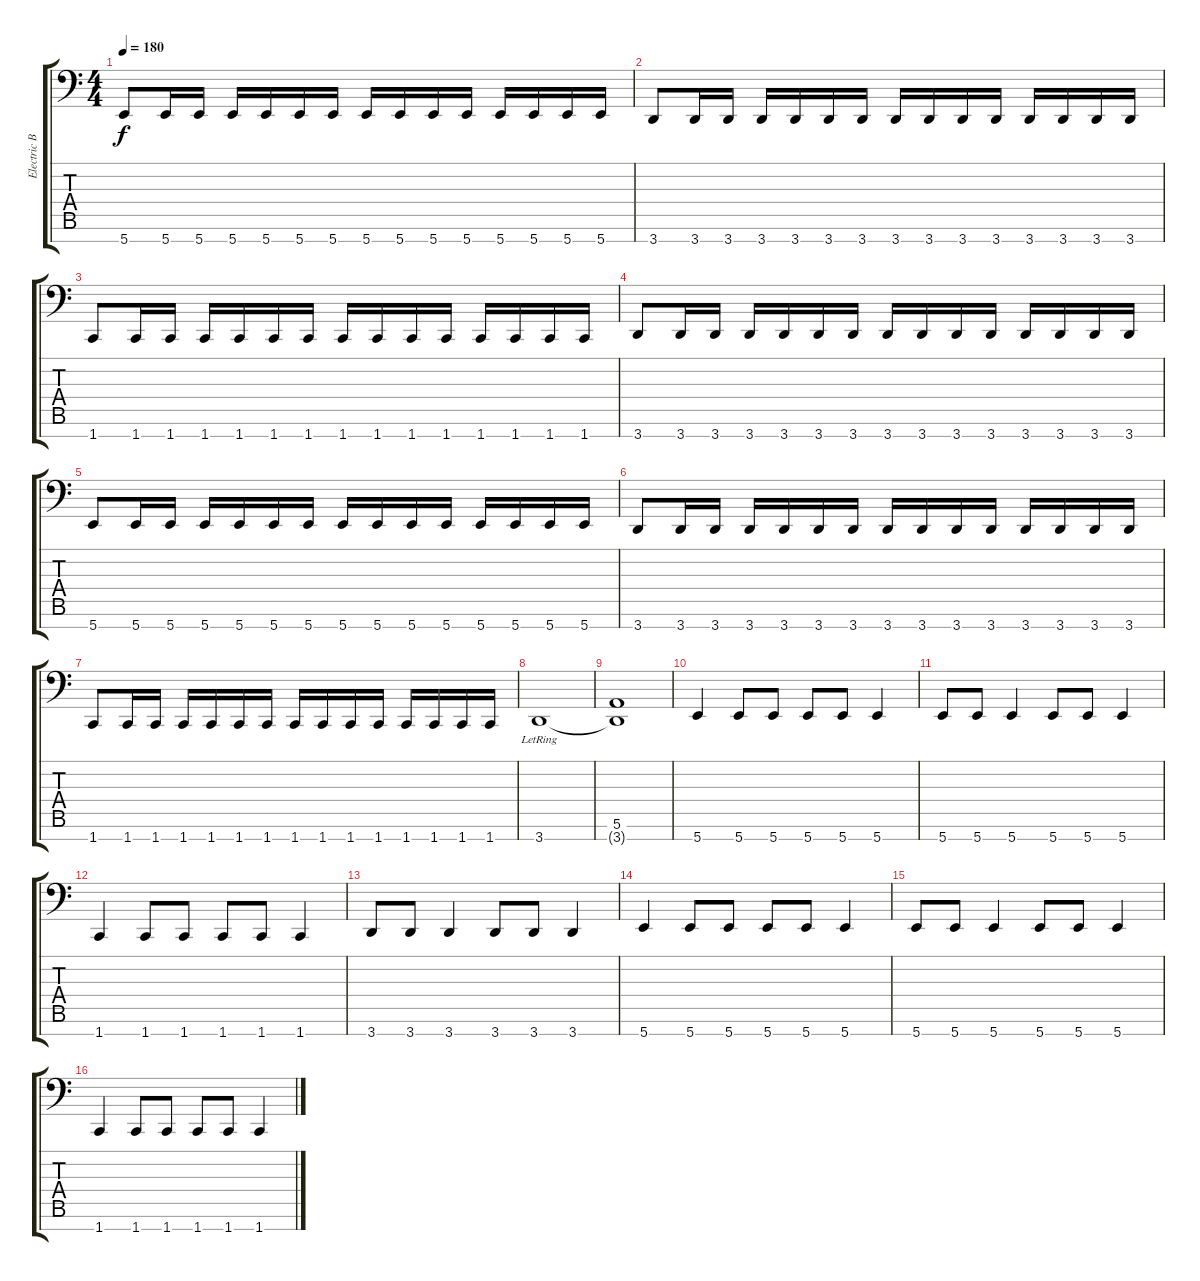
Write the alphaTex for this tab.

\track ("Electric Bass" "Electric B") {instrument electricbasspick}
\staff {score tabs}
\tuning (E3 B2 G2 D2 A1 E1 B0) {hide}
\ts (4 4)
\tempo 180
\clef f4
\ks c
5.7.8{dy f} 5.7.16 5.7.16 5.7.16 5.7.16 5.7.16 5.7.16 5.7.16 5.7.16 5.7.16 5.7.16 5.7.16 5.7.16 5.7.16 5.7.16 |
3.7.8 3.7.16 3.7.16 3.7.16 3.7.16 3.7.16 3.7.16 3.7.16 3.7.16 3.7.16 3.7.16 3.7.16 3.7.16 3.7.16 3.7.16 |
1.7.8 1.7.16 1.7.16 1.7.16 1.7.16 1.7.16 1.7.16 1.7.16 1.7.16 1.7.16 1.7.16 1.7.16 1.7.16 1.7.16 1.7.16 |
3.7.8 3.7.16 3.7.16 3.7.16 3.7.16 3.7.16 3.7.16 3.7.16 3.7.16 3.7.16 3.7.16 3.7.16 3.7.16 3.7.16 3.7.16 |
5.7.8 5.7.16 5.7.16 5.7.16 5.7.16 5.7.16 5.7.16 5.7.16 5.7.16 5.7.16 5.7.16 5.7.16 5.7.16 5.7.16 5.7.16 |
3.7.8 3.7.16 3.7.16 3.7.16 3.7.16 3.7.16 3.7.16 3.7.16 3.7.16 3.7.16 3.7.16 3.7.16 3.7.16 3.7.16 3.7.16 |
1.7.8 1.7.16 1.7.16 1.7.16 1.7.16 1.7.16 1.7.16 1.7.16 1.7.16 1.7.16 1.7.16 1.7.16 1.7.16 1.7.16 1.7.16 |
3.7{lr}.1 |
(5.6 3.7{t}).1 |
5.7.4 5.7.8 5.7.8 5.7.8 5.7.8 5.7.4 |
5.7.8 5.7.8 5.7.4 5.7.8 5.7.8 5.7.4 |
1.7.4 1.7.8 1.7.8 1.7.8 1.7.8 1.7.4 |
3.7.8 3.7.8 3.7.4 3.7.8 3.7.8 3.7.4 |
5.7.4 5.7.8 5.7.8 5.7.8 5.7.8 5.7.4 |
5.7.8 5.7.8 5.7.4 5.7.8 5.7.8 5.7.4 |
1.7.4 1.7.8 1.7.8 1.7.8 1.7.8 1.7.4
